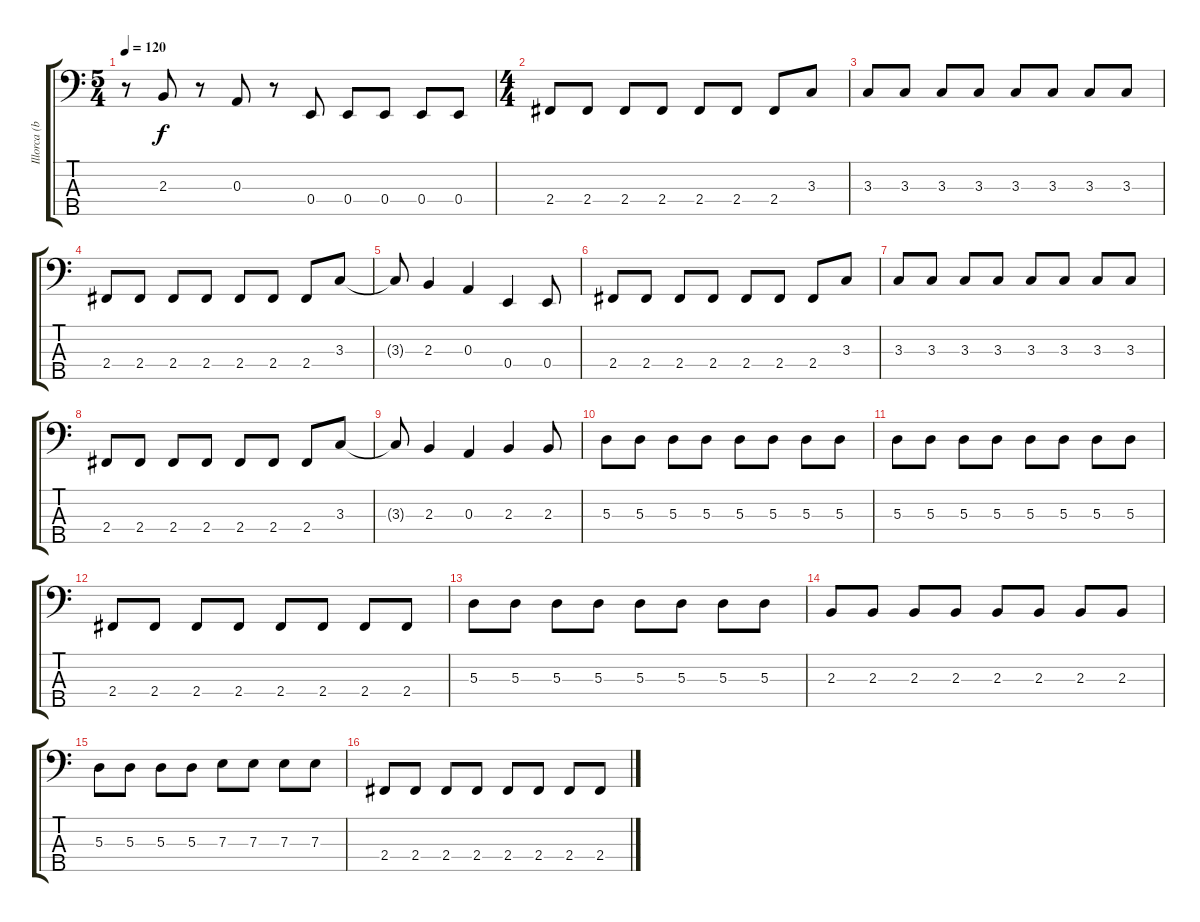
\track ("Illorca (basso)" "Illorca (b") {instrument electricbasspick}
\staff {score tabs}
\tuning (G2 D2 A1 E1 B0) {hide}
\ts (5 4)
\tempo 120
\clef f4
\ks c
r.8{dy f} 2.3.8 r.8 0.3.8 r.8 0.4.8 0.4.8 0.4.8 0.4.8 0.4.8 |
\ts (4 4)
2.4.8 2.4.8 2.4.8 2.4.8 2.4.8 2.4.8 2.4.8 3.3.8 |
3.3.8 3.3.8 3.3.8 3.3.8 3.3.8 3.3.8 3.3.8 3.3.8 |
2.4.8 2.4.8 2.4.8 2.4.8 2.4.8 2.4.8 2.4.8 3.3.8 |
3.3{t}.8 2.3.4 0.3.4 0.4.4 0.4.8 |
2.4.8 2.4.8 2.4.8 2.4.8 2.4.8 2.4.8 2.4.8 3.3.8 |
3.3.8 3.3.8 3.3.8 3.3.8 3.3.8 3.3.8 3.3.8 3.3.8 |
2.4.8 2.4.8 2.4.8 2.4.8 2.4.8 2.4.8 2.4.8 3.3.8 |
3.3{t}.8 2.3.4 0.3.4 2.3.4 2.3.8 |
5.3.8 5.3.8 5.3.8 5.3.8 5.3.8 5.3.8 5.3.8 5.3.8 |
5.3.8 5.3.8 5.3.8 5.3.8 5.3.8 5.3.8 5.3.8 5.3.8 |
2.4.8 2.4.8 2.4.8 2.4.8 2.4.8 2.4.8 2.4.8 2.4.8 |
5.3.8 5.3.8 5.3.8 5.3.8 5.3.8 5.3.8 5.3.8 5.3.8 |
2.3.8 2.3.8 2.3.8 2.3.8 2.3.8 2.3.8 2.3.8 2.3.8 |
5.3.8 5.3.8 5.3.8 5.3.8 7.3.8 7.3.8 7.3.8 7.3.8 |
2.4.8 2.4.8 2.4.8 2.4.8 2.4.8 2.4.8 2.4.8 2.4.8
